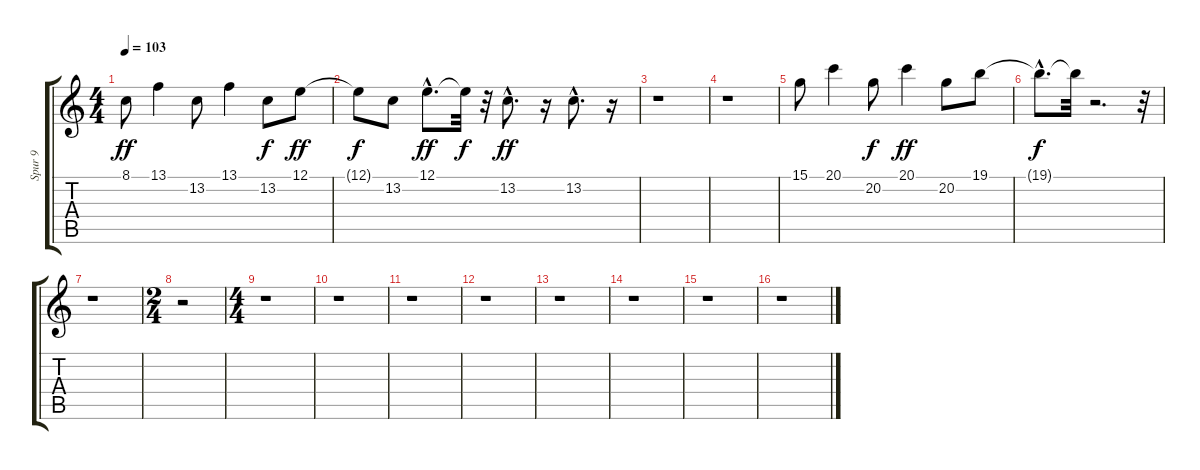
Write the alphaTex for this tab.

\track ("Spur 9" "Spur 9") {instrument pad1newage}
\staff {score tabs}
\tuning (E4 B3 G3 D3 A2 E2) {hide}
\ts (4 4)
\tempo 103
\clef g2
\ks c
8.1.8{dy ff} 13.1.4 13.2.8 13.1.4 13.2.8{dy f} 12.1.8{dy ff} |
12.1{t}.8{dy f} 13.2.8 12.1{hac}.8{d dy ff} 12.1{t}.32{dy f} r.32 13.2{hac}.8{d dy ff} r.16 13.2{hac}.8{d} r.16 |
r.1 |
r.1 |
15.1.8 20.1.4 20.2.8{dy f} 20.1.4{dy ff} 20.2.8 19.1.8 |
19.1{hac t}.8{d dy f} 19.1{t}.32 r.2{d} r.32 |
r.1 |
\ts (2 4)
r.2 |
\ts (4 4)
r.1 |
r.1 |
r.1 |
r.1 |
r.1 |
r.1 |
r.1 |
r.1
